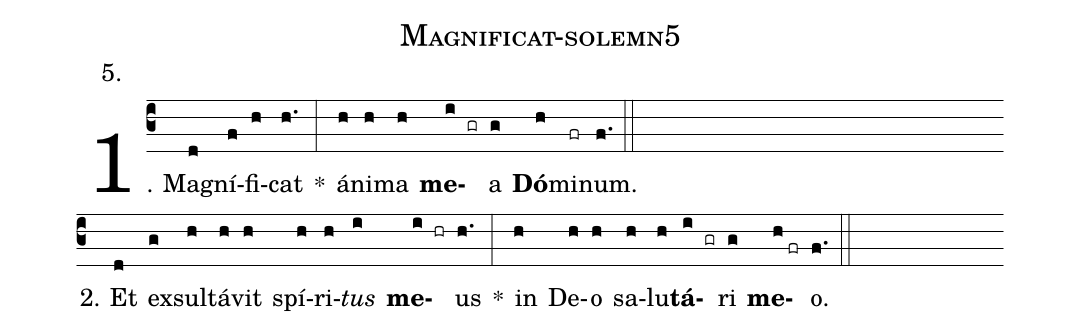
name: Magnificat-solemn5;
annotation: 5.;
%%
(c3)1. Ma(d)gní(f)fi(h)cat(h.) *(:) á(h)ni(h)ma(h) <b>me</b>(i gr)a(g) <b>Dó</b>(h)mi(fr)num.(f.) (::) (Z-)

2. Et(d) ex(g)sul(h)tá(h)vit(h) spí(h)ri(h)<i>tus</i>(i) <b>me</b>(i hr)us(h.) *(:) in(h) De(h)o(h) sa(h)lu(h)<b>tá</b>(i gr)ri(g) <b>me</b>(h//fr)o.(f.) (::)
